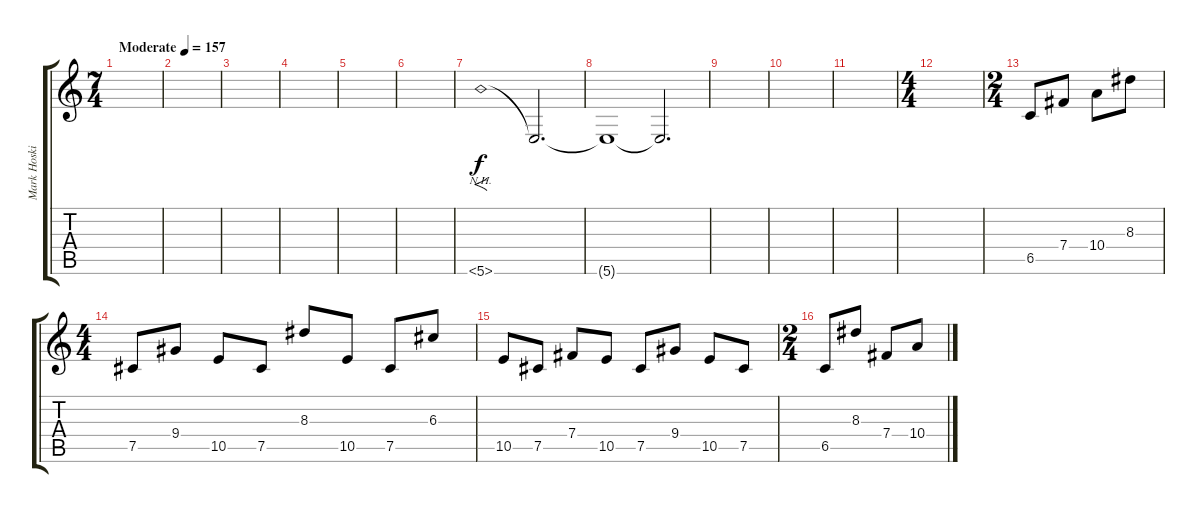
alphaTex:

\track ("Mark Hosking" "Mark Hoski") {instrument distortionguitar}
\staff {score tabs}
\tuning (E4 B3 G3 B2 Gb2 B1) {hide}
\ts (7 4)
\tempo (157 "Moderate")
\clef g2
\ks c
|
|
|
|
|
|
5.6{nh}.1{f} 5.6{t}.2{d} |
5.6{t}.1 5.6{t}.2{d} |
|
|
|
\ts (4 4)
|
\ts (2 4)
6.5.8 7.4.8 10.4.8 8.3.8 |
\ts (4 4)
7.5.8 9.4.8 10.5.8 7.5.8 8.3.8 10.5.8 7.5.8 6.3.8 |
10.5.8 7.5.8 7.4.8 10.5.8 7.5.8 9.4.8 10.5.8 7.5.8 |
\ts (2 4)
6.5.8 8.3.8 7.4.8 10.4.8
